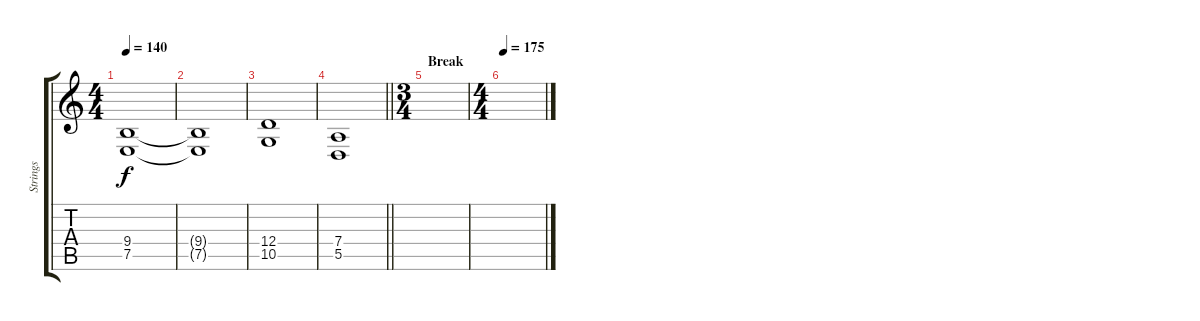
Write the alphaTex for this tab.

\track ("Strings" "Strings") {instrument stringensemble1}
\staff {score tabs}
\tuning (E4 B3 G3 D3 A2 E2) {hide}
\ts (4 4)
\tempo 140
\clef g2
\ks c
(9.4 7.5).1{dy f} |
(9.4{t} 7.5{t}).1 |
(12.4 10.5).1 |
\barLineRight lightlight
(7.4 5.5).1 |
\ts (3 4)
\section ("" "Break")
|
\ts (4 4)
\tempo 175
